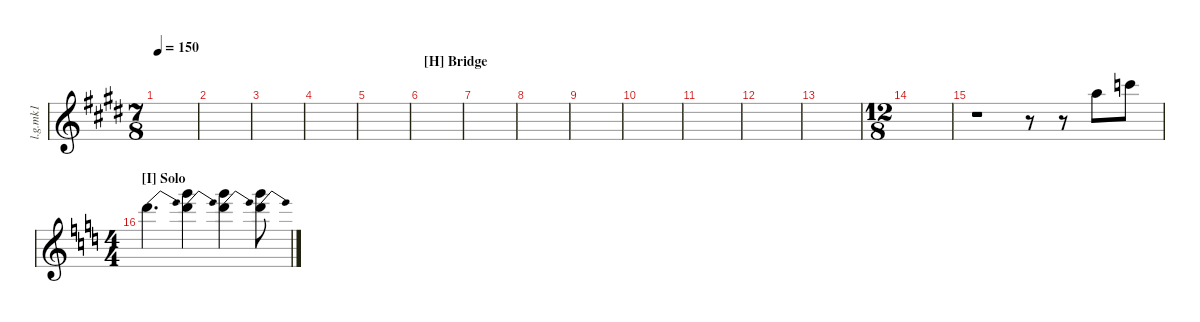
\defaultSystemsLayout 4
\hideDynamics
\bracketExtendMode nobrackets
\otherSystemsTrackNameOrientation horizontal
\track ("Lead Guitar Michael Keene 1" "l.g.mk1") {instrument distortionguitar}
\staff {score}
\tuning (E4 B3 G3 D3 A2 E2)
\ts (7 8)
\tempo 150
\clef g2
\ks c#minor
|
|
|
|
|
\section ("H" "Bridge")
|
|
|
|
|
|
|
|
\ts (12 8)
\beaming (8 3 3 3 3)
|
r.1{beam Down} r.8{beam Down} r.8{beam Down} 14.3{acc forcenatural}.8{beam Down} 13.2{acc forcenatural}.8{beam Down} |
\ts (4 4)
\beaming (8 2 2 2 2)
\section ("I" "Solo")
\ks c
15.2{be (bend 0 0 15 4)}.4{d beam Down} (15.1 15.2{be (bend 0 0 15 4)}).4{beam Down} (15.1 15.2{be (bend 0 0 15 4)}).4{beam Down} (15.1 15.2{be (bend 0 0 60 4)}).8{beam Down}
